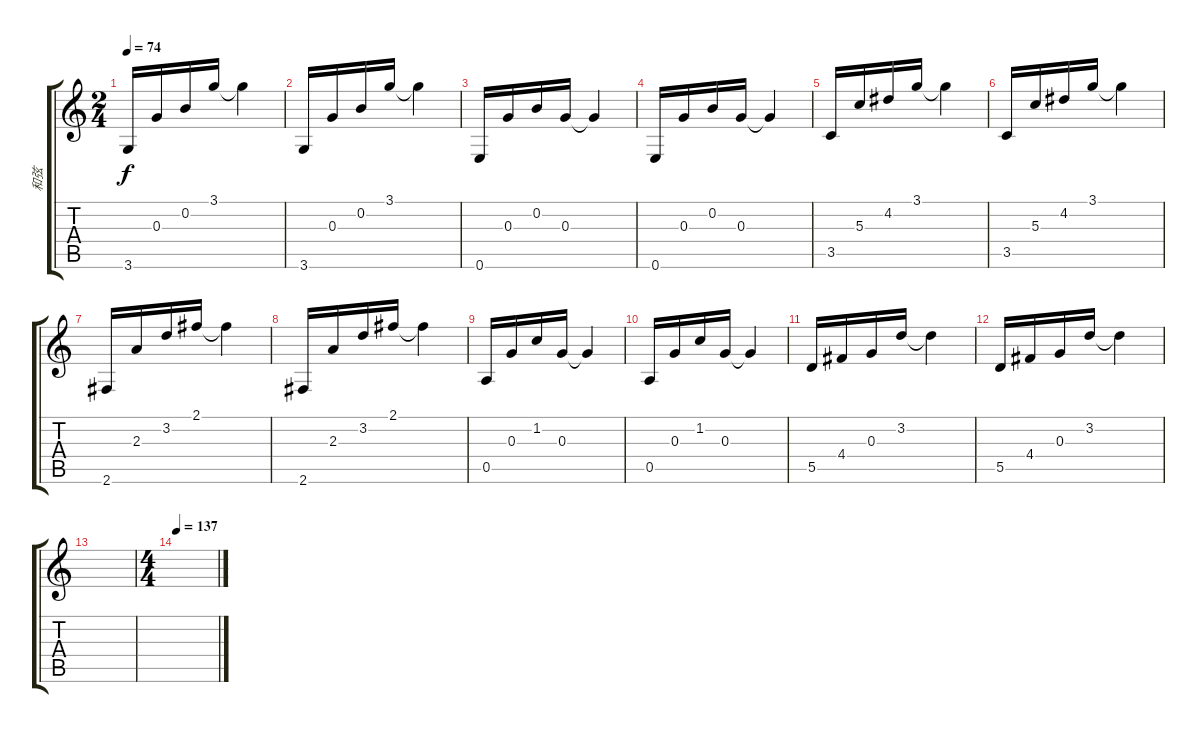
\track ("和弦" "和弦") {instrument electricguitarclean}
\staff {score tabs}
\tuning (E4 B3 G3 D3 A2 E2) {hide}
\ts (2 4)
\tempo 74
\clef g2
\ks c
3.6.16{dy f instrument electricguitarclean} 0.3.16 0.2.16 3.1.16 3.1{t}.4 |
3.6.16 0.3.16 0.2.16 3.1.16 3.1{t}.4 |
0.6.16 0.3.16 0.2.16 0.3.16 0.3{t}.4 |
0.6.16 0.3.16 0.2.16 0.3.16 0.3{t}.4 |
3.5.16 5.3.16 4.2.16 3.1.16 3.1{t}.4 |
3.5.16 5.3.16 4.2.16 3.1.16 3.1{t}.4 |
2.6.16 2.3.16 3.2.16 2.1.16 2.1{t}.4 |
2.6.16 2.3.16 3.2.16 2.1.16 2.1{t}.4 |
0.5.16 0.3.16 1.2.16 0.3.16 0.3{t}.4 |
0.5.16 0.3.16 1.2.16 0.3.16 0.3{t}.4 |
5.5.16 4.4.16 0.3.16 3.2.16 3.2{t}.4 |
5.5.16 4.4.16 0.3.16 3.2.16 3.2{t}.4 |
|
\ts (4 4)
\tempo 137
